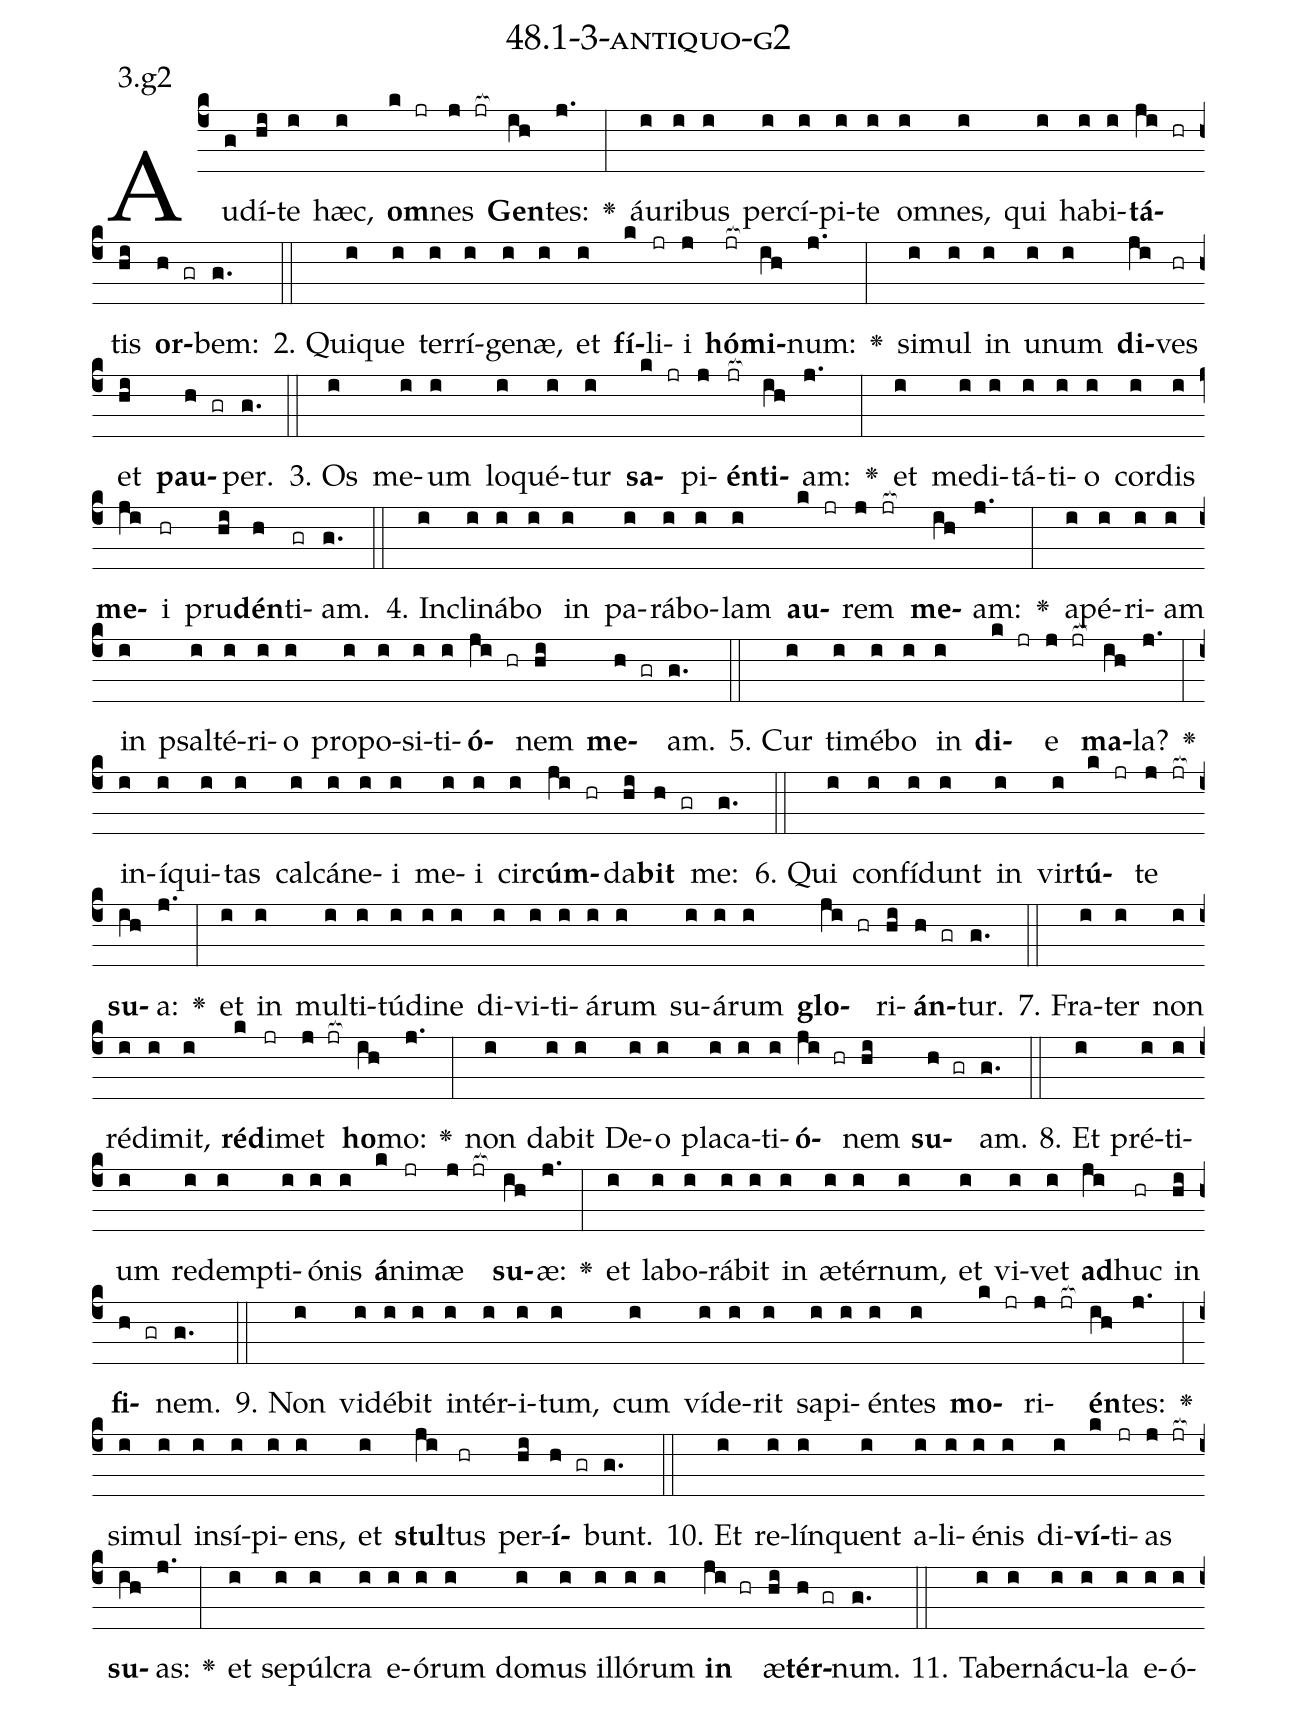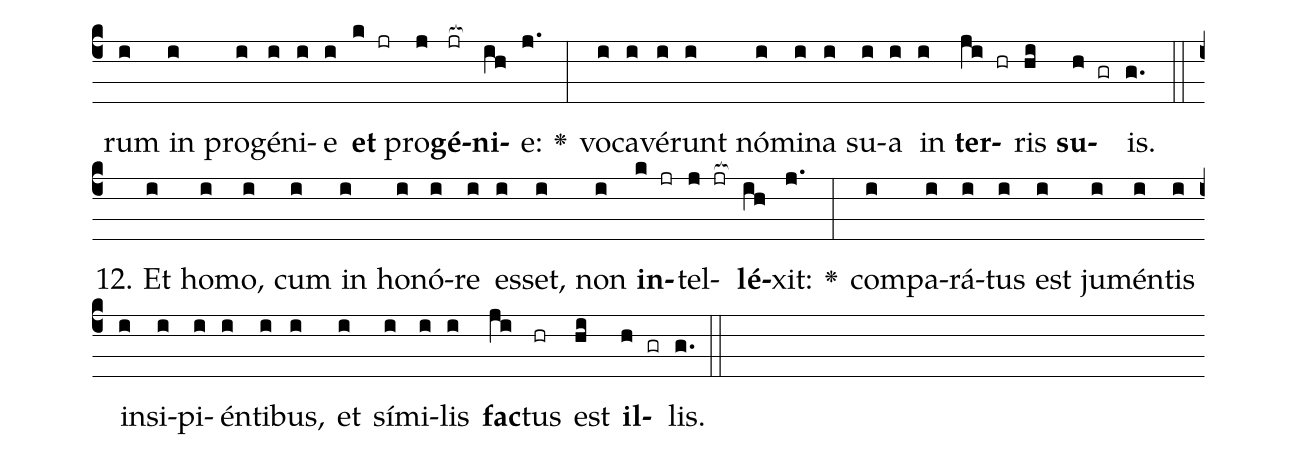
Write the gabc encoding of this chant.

name: 48.1-3-antiquo-g2;
annotation: 3.g2;
%%
(c4)Au(g)dí(hi)te(i) hæc,(i) <b>om</b>(k jr)nes(j jr[ocb:1{]) <b>Gen</b>(ih[ocb:0}])tes:(j.) <v>\greheightstar</v>(:) áu(i)ri(i)bus(i) per(i)cí(i)pi(i)te(i) om(i)nes,(i) qui(i) ha(i)bi(i)<b>tá</b>(ji hr)tis(hi) <b>or</b>(h gr)bem:(g.) (::)
2. Qui(i)que(i) ter(i)rí(i)ge(i)næ,(i) et(i) <b>fí</b>(k)li(jr)i(j) <b>hó</b>(jr[ocb:1{])<b>mi</b>(ih[ocb:0}])num:(j.) <v>\greheightstar</v>(:) si(i)mul(i) in(i) u(i)num(i) <b>di</b>(ji)ves(hr) et(hi) <b>pau</b>(h gr)per.(g.) (::)
3. Os(i) me(i)um(i) lo(i)qué(i)tur(i) <b>sa</b>(k jr)pi(j)<b>én</b>(jr[ocb:1{])<b>ti</b>(ih[ocb:0}])am:(j.) <v>\greheightstar</v>(:) et(i) me(i)di(i)tá(i)ti(i)o(i) cor(i)dis(i) <b>me</b>(ji)i(hr) pru(hi)<b>dén</b>(h)ti(gr)am.(g.) (::)
4. In(i)cli(i)ná(i)bo(i) in(i) pa(i)rá(i)bo(i)lam(i) <b>au</b>(k jr)rem(j jr[ocb:1{]) <b>me</b>(ih[ocb:0}])am:(j.) <v>\greheightstar</v>(:) a(i)pé(i)ri(i)am(i) in(i) psal(i)té(i)ri(i)o(i) pro(i)po(i)si(i)ti(i)<b>ó</b>(ji hr)nem(hi) <b>me</b>(h gr)am.(g.) (::)
5. Cur(i) ti(i)mé(i)bo(i) in(i) <b>di</b>(k jr)e(j jr[ocb:1{]) <b>ma</b>(ih[ocb:0}])la?(j.) <v>\greheightstar</v>(:) in(i)í(i)qui(i)tas(i) cal(i)cá(i)ne(i)i(i) me(i)i(i) cir(i)<b>cúm</b>(ji hr)da(hi)<b>bit</b>(h gr) me:(g.) (::)
6. Qui(i) con(i)fí(i)dunt(i) in(i) vir(i)<b>tú</b>(k jr)te(j jr[ocb:1{]) <b>su</b>(ih[ocb:0}])a:(j.) <v>\greheightstar</v>(:) et(i) in(i) mul(i)ti(i)tú(i)di(i)ne(i) di(i)vi(i)ti(i)á(i)rum(i) su(i)á(i)rum(i) <b>glo</b>(ji hr)ri(hi)<b>án</b>(h gr)tur.(g.) (::)
7. Fra(i)ter(i) non(i) réd(i)i(i)mit,(i) <b>réd</b>(k)i(jr)met(j jr[ocb:1{]) <b>ho</b>(ih[ocb:0}])mo:(j.) <v>\greheightstar</v>(:) non(i) da(i)bit(i) De(i)o(i) pla(i)ca(i)ti(i)<b>ó</b>(ji hr)nem(hi) <b>su</b>(h gr)am.(g.) (::)
8. Et(i) pré(i)ti(i)um(i) red(i)emp(i)ti(i)ó(i)nis(i) <b>á</b>(k)ni(jr)mæ(j jr[ocb:1{]) <b>su</b>(ih[ocb:0}])æ:(j.) <v>\greheightstar</v>(:) et(i) la(i)bo(i)rá(i)bit(i) in(i) æ(i)tér(i)num,(i) et(i) vi(i)vet(i) <b>ad</b>(ji)huc(hr) in(hi) <b>fi</b>(h gr)nem.(g.) (::)
9. Non(i) vi(i)dé(i)bit(i) in(i)tér(i)i(i)tum,(i) cum(i) ví(i)de(i)rit(i) sa(i)pi(i)én(i)tes(i) <b>mo</b>(k jr)ri(j jr[ocb:1{])<b>én</b>(ih[ocb:0}])tes:(j.) <v>\greheightstar</v>(:) si(i)mul(i) in(i)sí(i)pi(i)ens,(i) et(i) <b>stul</b>(ji)tus(hr) per(hi)<b>í</b>(h gr)bunt.(g.) (::)
10. Et(i) re(i)lín(i)quent(i) a(i)li(i)é(i)nis(i) di(i)<b>ví</b>(k)ti(jr)as(j jr[ocb:1{]) <b>su</b>(ih[ocb:0}])as:(j.) <v>\greheightstar</v>(:) et(i) se(i)púl(i)cra(i) e(i)ó(i)rum(i) do(i)mus(i) il(i)ló(i)rum(i) <b>in</b>(ji hr) æ(hi)<b>tér</b>(h gr)num.(g.) (::)
11. Ta(i)ber(i)ná(i)cu(i)la(i) e(i)ó(i)rum(i) in(i) pro(i)gé(i)ni(i)e(i) <b>et</b>(k jr) pro(j)<b>gé</b>(jr[ocb:1{])<b>ni</b>(ih[ocb:0}])e:(j.) <v>\greheightstar</v>(:) vo(i)ca(i)vé(i)runt(i) nó(i)mi(i)na(i) su(i)a(i) in(i) <b>ter</b>(ji hr)ris(hi) <b>su</b>(h gr)is.(g.) (::)
12. Et(i) ho(i)mo,(i) cum(i) in(i) ho(i)nó(i)re(i) es(i)set,(i) non(i) <b>in</b>(k jr)tel(j jr[ocb:1{])<b>lé</b>(ih[ocb:0}])xit:(j.) <v>\greheightstar</v>(:) com(i)pa(i)rá(i)tus(i) est(i) ju(i)mén(i)tis(i) in(i)si(i)pi(i)én(i)ti(i)bus,(i) et(i) sí(i)mi(i)lis(i) <b>fac</b>(ji)tus(hr) est(hi) <b>il</b>(h gr)lis.(g.) (::)
